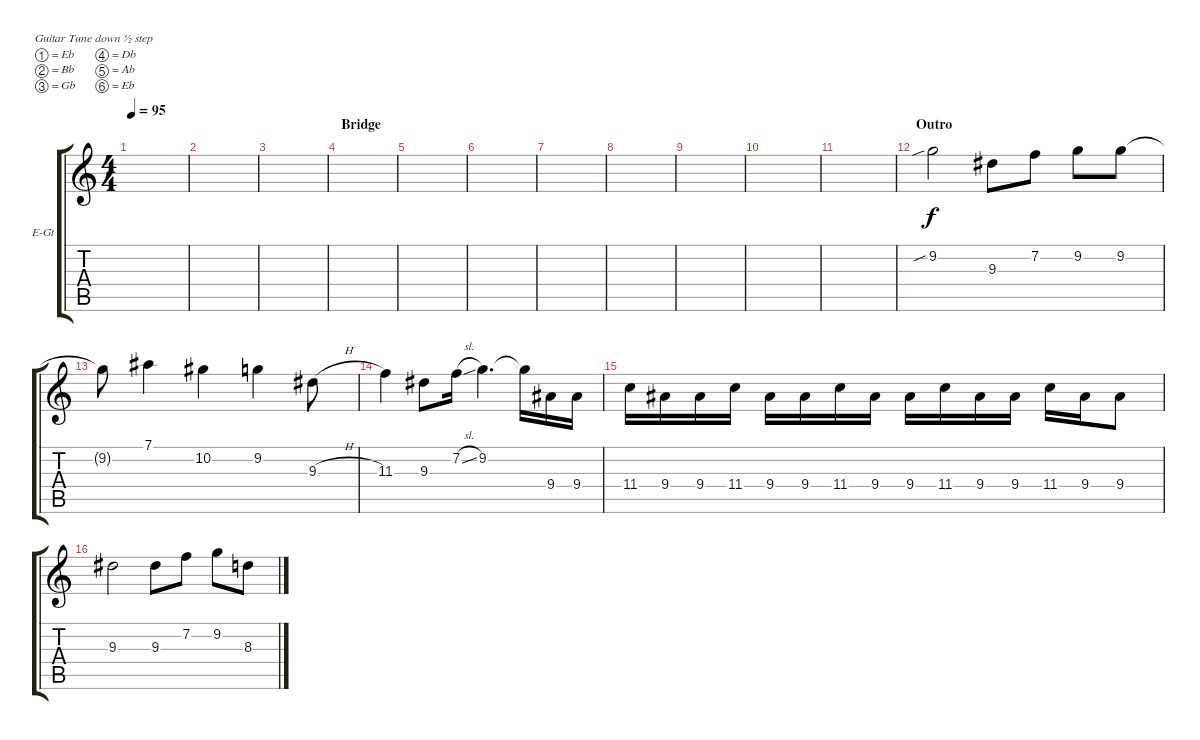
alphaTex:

\defaultSystemsLayout 4
\bracketExtendMode groupsimilarinstruments
\firstSystemTrackNameOrientation horizontal
\otherSystemsTrackNameOrientation horizontal
\track ("Gitar 2" "E-Gt") {instrument electricguitarclean}
\staff {score tabs}
\tuning (Eb4 Bb3 Gb3 Db3 Ab2 Eb2)
\ts (4 4)
\tempo 95
\clef g2
\ks c
|
|
|
\section ("" "Bridge")
|
|
|
|
|
|
|
|
\section ("" "Outro")
9.2{sib}.2 9.3.8 7.2.8 9.2.8 9.2.8 |
9.2{t}.8 7.1.4 10.2.4 9.2.4 9.3{h}.8 |
11.3.4 9.3.8 7.2{sl}.16 9.2.4{d} 9.2{t}.16 9.4.16 9.4.16 |
11.4.16 9.4.16 9.4.16 11.4.16 9.4.16 9.4.16 11.4.16 9.4.16 9.4.16 11.4.16 9.4.16 9.4.16 11.4.16 9.4.16 9.4.8 |
9.3.2 9.3.8 7.2.8 9.2.8 8.3.8
